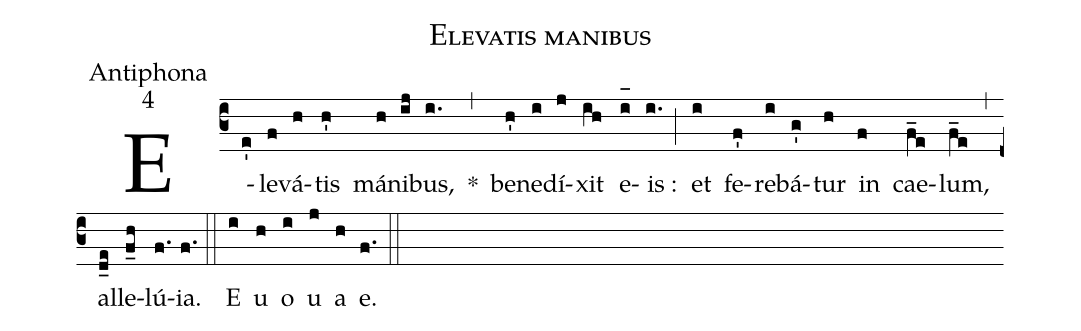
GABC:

name:Elevatis manibus;
office-part:Antiphona;
mode:4;
%%
(c3) E(e')le(f)vá(h)tis(h') má(h)ni(ij)bus,(i.) *(,) be(h')ne(i)dí(j)xit(ih) e(i_[oh:h])is :(i.) (;) et(i) fe(f')re(i)bá(g')tur(h) in(f) cae(f_e)lum,(f_e) (,) al(d_e)le(f_h)lú(f.){ia}.(f.) (::) <eu>E(i) u(h) o(i) u(j) a(h) e.</eu>(f.) (::)
